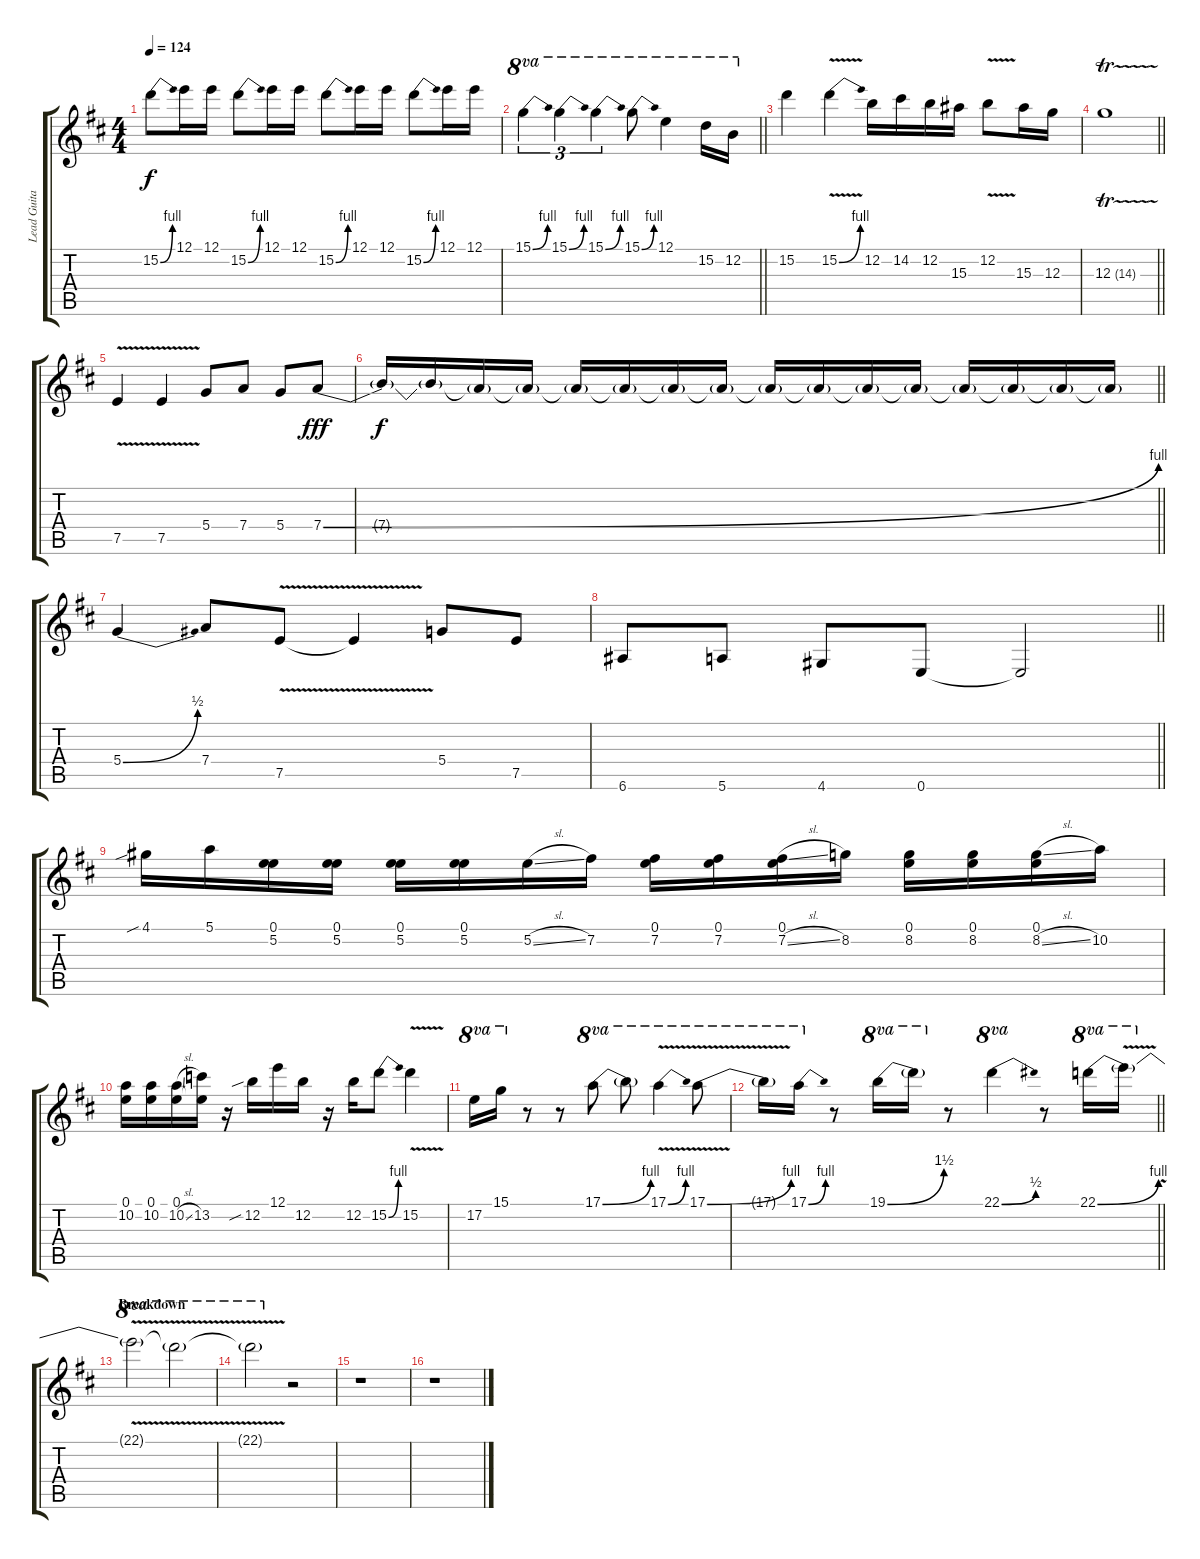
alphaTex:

\track ("Lead Guitar - Nick Perri" "Lead Guita") {instrument distortionguitar}
\staff {score tabs}
\tuning (E4 B3 G3 D3 A2 E2) {hide}
\ts (4 4)
\tempo 124
\clef g2
\ks d
15.2{be (bend 0 0 60 4)}.8{dy f} 12.1.16 12.1.16 15.2{be (bend 0 0 60 4)}.8 12.1.16 12.1.16 15.2{be (bend 0 0 60 4)}.8 12.1.16 12.1.16 15.2{be (bend 0 0 60 4)}.8 12.1.16 12.1.16 |
\barLineRight lightlight
15.1{be (bend 0 0 60 4)}.4{tu (3 2) ot 8va} 15.1{be (bend 0 0 60 4)}.4{tu (3 2) ot 8va} 15.1{be (bend 0 0 60 4)}.4{tu (3 2) ot 8va} 15.1{be (bend 0 0 60 4)}.8{ot 8va} 12.1.4{ot 8va} 15.2.16{ot 8va} 12.2.16{ot 8va} |
15.2.4 15.2{be (bend 0 0 60 4) v}.4 12.2.16 14.2.16 12.2.16 15.3.16 12.2{v}.8 15.3.16 12.3.16 |
\barLineRight lightlight
12.3{tr (14 32)}.1 |
7.5{v}.4 7.5{v}.4 5.4.8 7.4.8 5.4.8 7.4{be (bend 0 0 60 4)}.8{dy fff} |
\barLineRight lightlight
7.4{t}.16{dy f} 7.4{t}.16{volume 0} 7.4{t}.16{volume 10} 7.4{t}.16{volume 0} 7.4{t}.16{volume 10} 7.4{t}.16{volume 0} 7.4{t}.16{volume 0} 7.4{t}.16{volume 10} 7.4{t}.16{volume 0} 7.4{t}.16{volume 10} 7.4{t}.16{volume 0} 7.4{t}.16{volume 10} 7.4{t}.16{volume 0} 7.4{t}.16{volume 10} 7.4{t}.16{volume 0} 7.4{t}.16{volume 10} |
5.4{be (bend 0 0 60 2)}.4 7.4.8 7.5{v}.8 7.5{v t}.4 5.4.8 7.5.8 |
\barLineRight lightlight
6.6.8 5.6.8 4.6.8 0.6.8 0.6{t}.2 |
4.1{sib}.16 5.1.16 (0.1 5.2).16 (0.1 5.2).16 (0.1 5.2).16 (0.1 5.2).16 5.2{sl}.16 7.2.16 (0.1 7.2).16 (0.1 7.2).16 (0.1 7.2{sl}).16 8.2.16 (0.1 8.2).16 (0.1 8.2).16 (0.1 8.2{sl}).16 10.2.16 |
(0.1 10.2).16 (0.1 10.2).16 (0.1 10.2{sl}).16 (0.1{t} 13.2).16 r.16 12.2{sib}.16 12.1.16 12.2.16 r.16 12.2.16 15.2{be (bend 0 0 60 4)}.8 15.2{v}.4 |
17.2.16{ot 8va} 15.1.16{ot 8va} r.8 r.8 17.1{be (bend 0 0 60 4)}.8{ot 8va} 17.1{t}.8{ot 8va} 17.1{be (bend 0 0 60 4) v}.4{ot 8va} 17.1{be (bend 0 0 60 4) v}.8{ot 8va} |
\barLineRight lightlight
17.1{t}.16{ot 8va} 17.1{be (bend 0 0 60 4)}.16{ot 8va} r.8 19.1{be (bend 0 0 60 6)}.16{ot 8va} 19.1{t}.16{ot 8va} r.8 22.1{be (bend 0 0 60 2)}.4{ot 8va} r.8 22.1{be (bend 0 0 60 4)}.16{ot 8va} 22.1{v t}.16{ot 8va} |
\section ("" "Breakdown")
22.1{v t}.2{ot 8va} 22.1{v t}.2{ot 8va} |
22.1{t}.2{ot 8va} r.2 |
r.1 |
r.1
